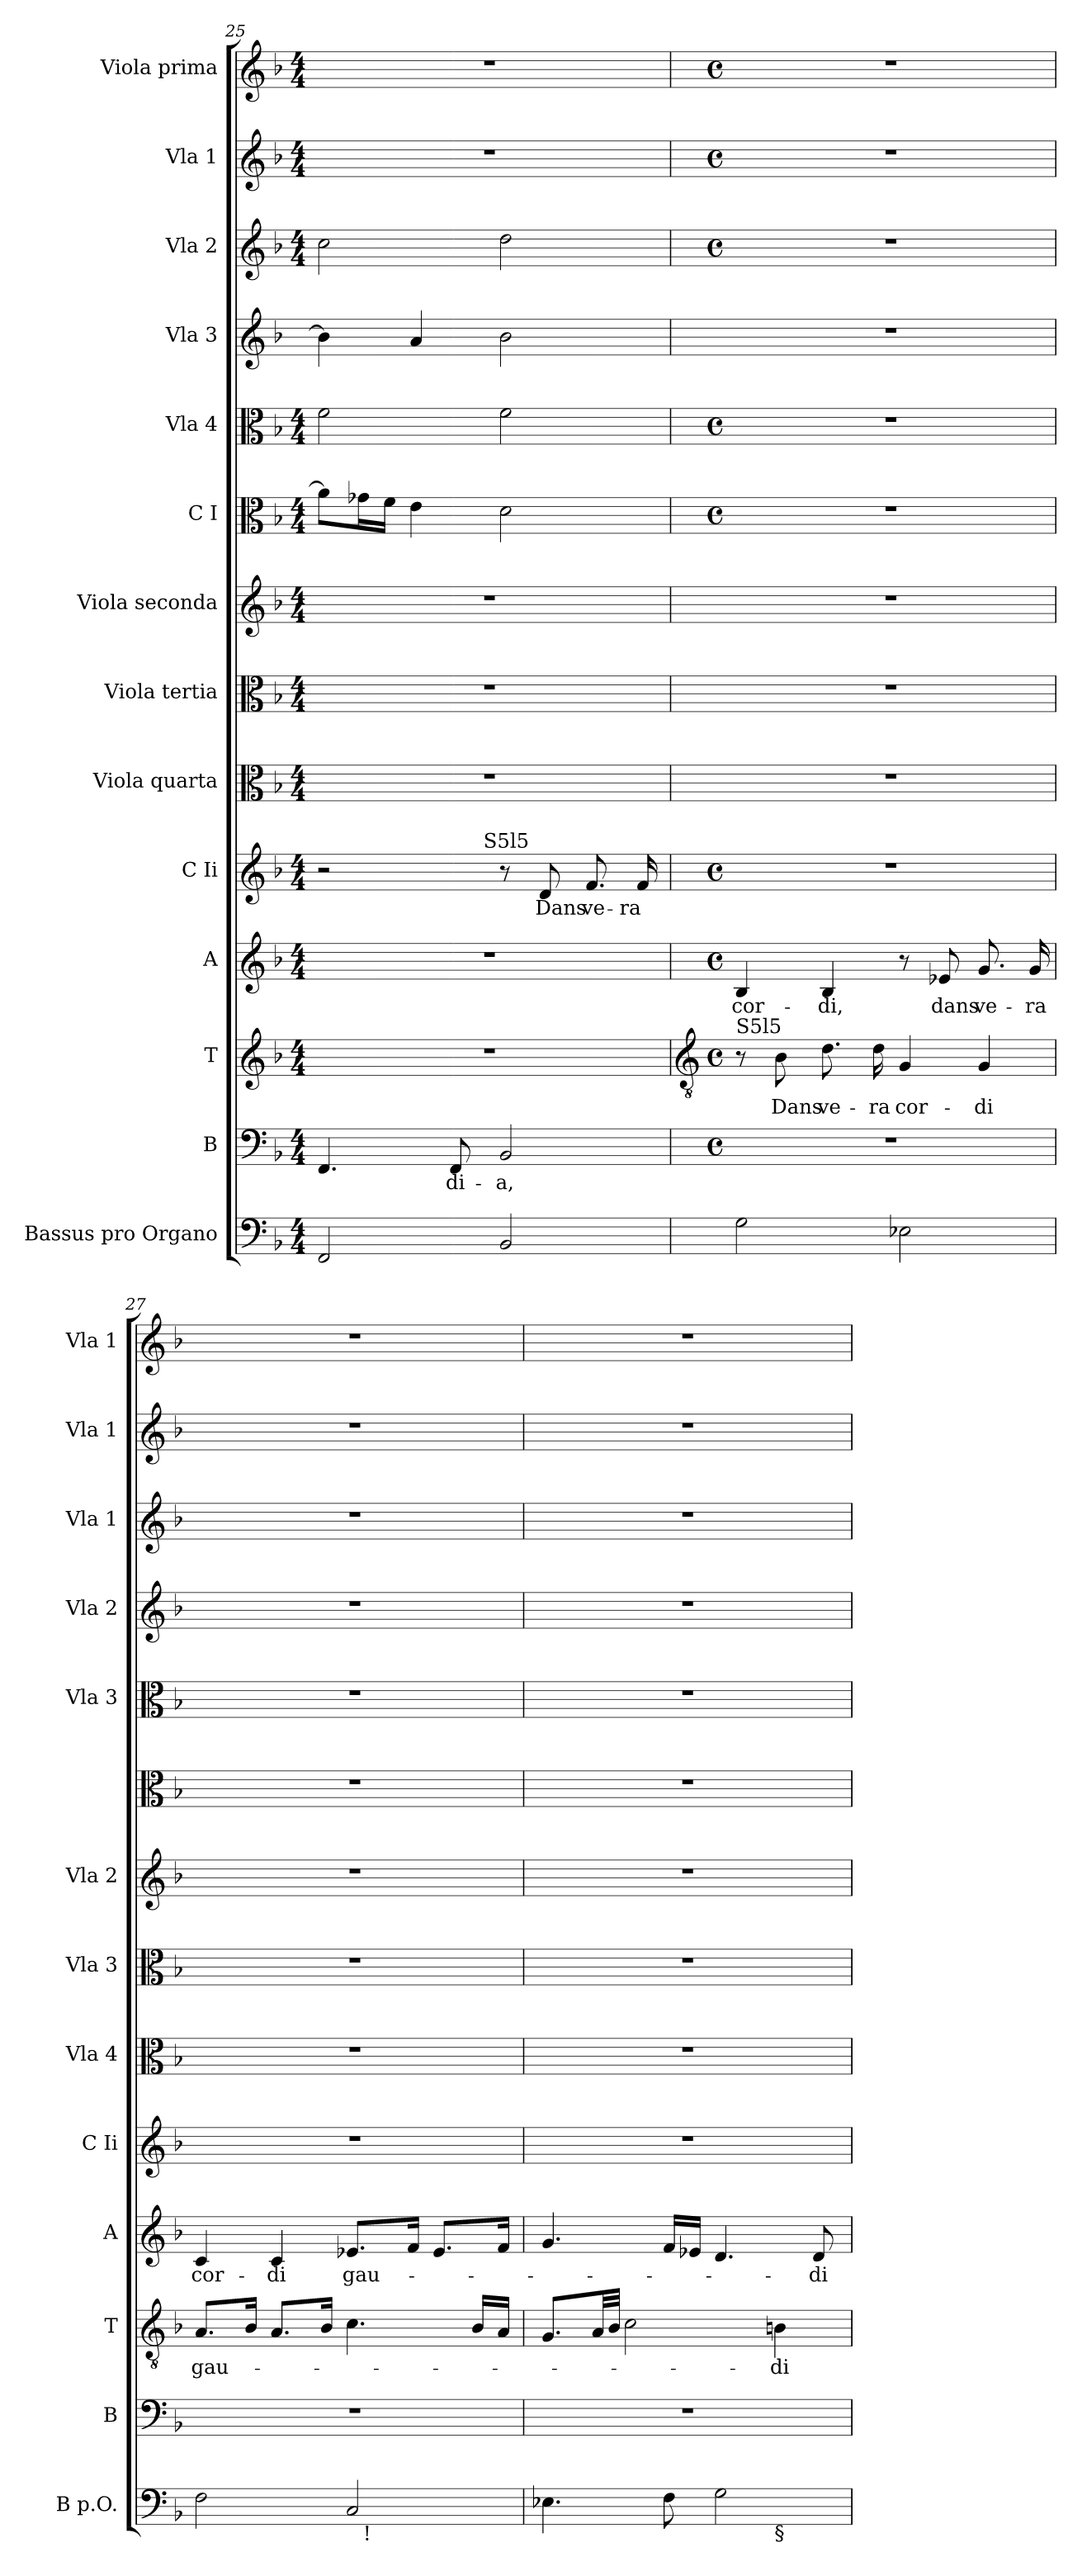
**kern	**kern	**text	**kern	**text	**kern	**text	**kern	**text	**kern	**kern	**kern	**kern	**kern	**kern	**kern	**kern	**kern
*part14	*part13	*part13	*part12	*part12	*part11	*part11	*part10	*part10	*part9	*part8	*part7	*part6	*part5	*part4	*part3	*part2	*part1
*staff14	*staff13	*staff13	*staff12	*staff12	*staff11	*staff11	*staff10	*staff10	*staff9	*staff8	*staff7	*staff6	*staff5	*staff4	*staff3	*staff2	*staff1
*I"Bassus pro Organo	*I"B	*	*I"T	*	*I"A	*	*I"C Ii	*	*I"Viola quarta	*I"Viola tertia	*I"Viola seconda	*I"C I	*I"Vla 4	*I"Vla 3	*I"Vla 2	*I"Vla 1	*I"Viola prima
*I'B p.O.	*I'B	*	*I'T	*	*I'A	*	*I'C Ii	*	*I'Vla 4	*I'Vla 3	*I'Vla 2	*	*I'Vla 3	*I'Vla 2	*I'Vla 1	*I'Vla 1	*I'Vla 1
*clefF4	*clefF4	*	*clefG2	*	*clefG2	*	*clefG2	*	*clefC3	*clefC3	*clefG2	*clefC3	*clefC3	*clefG2	*clefG2	*clefG2	*clefG2
*k[b-]	*k[b-]	*	*k[b-]	*	*k[b-]	*	*k[b-]	*	*k[b-]	*k[b-]	*k[b-]	*k[b-]	*k[b-]	*k[b-]	*k[b-]	*k[b-]	*k[b-]
*F:	*F:	*	*F:	*	*F:	*	*F:	*	*F:	*F:	*F:	*F:	*F:	*F:	*F:	*F:	*F:
*M4/4	*M4/4	*	*M4/4	*	*M4/4	*	*M4/4	*	*M4/4	*M4/4	*M4/4	*M4/4	*M4/4	*	*M4/4	*M4/4	*M4/4
=25	=25	=25	=25	=25	=25	=25	=25	=25	=25	=25	=25	=25	=25	=25	=25	=25	=25
*	*	*	*	*	*	*	*^	*	*	*	*	*	*	*	*	*	*
2FF</	4.FF/	.	1r	.	1r	.	2r	4...ryy	.	1r	1r	1r	8a\L]	2f\	4b-\]	2cc\	1r	1r
.	.	.	.	.	.	.	.	.	.	.	.	.	16g-X\L	.	.	.	.	.
.	.	.	.	.	.	.	.	.	.	.	.	.	16f\JJ	.	.	.	.	.
.	.	.	.	.	.	.	.	.	.	.	.	.	4e\	.	4a/	.	.	.
!	!	!LO:LY:b	!	!	!	!	!	!	!	!	!	!	!	!	!	!	!	!
.	8FF/	-di-	.	.	.	.	.	.	.	.	.	.	.	.	.	.	.	.
!	!	!	!	!	!	!	!	!LO:TX:a:t=S5l5	!	!	!	!	!	!	!	!	!	!
.	.	.	.	.	.	.	.	2ryy	.	.	.	.	.	.	.	.	.	.
!	!	!LO:LY:b	!	!	!	!	!	!	!	!	!	!	!	!	!	!	!	!
2BB-/	2BB-/	-a,	.	.	.	.	8r	.	.	.	.	.	2d>\	2f\	2b-\	2dd\	.	.
!	!	!	!	!	!	!	!	!	!LO:LY:b	!	!	!	!	!	!	!	!	!
.	.	.	.	.	.	.	8d</	.	Dans	.	.	.	.	.	.	.	.	.
!	!	!	!	!	!	!	!	!	!LO:LY:b	!	!	!	!	!	!	!	!	!
.	.	.	.	.	.	.	8.f/	.	ve-	.	.	.	.	.	.	.	.	.
!	!	!	!	!	!	!	!	!	!LO:LY:b	!	!	!	!	!	!	!	!	!
.	.	.	.	.	.	.	16f/	.	-ra	.	.	.	.	.	.	.	.	.
.	.	.	.	.	.	.	.	32ryy	.	.	.	.	.	.	.	.	.	.
*	*	*	*	*	*	*	*v	*v	*	*	*	*	*	*	*	*	*	*
!!LO:PB:g=z
=26	=26	=26	=26	=26	=26	=26	=26	=26	=26	=26	=26	=26	=26	=26	=26	=26	=26
*	*	*	*clefGv2	*	*	*	*	*	*	*	*	*	*	*	*	*	*
*	*M4/4	*	*M4/4	*	*M4/4	*	*M4/4	*	*	*	*	*M4/4	*M4/4	*	*M4/4	*M4/4	*M4/4
*	*met(c)	*	*met(c)	*	*met(c)	*	*met(c)	*	*	*	*	*met(c)	*met(c)	*	*met(c)	*met(c)	*met(c)
*	*	*	*	*	*	*	*^	*	*	*	*	*	*	*	*	*	*
!	!	!	!LO:TX:a:t=S5l5	!	!	!	!	!	!	!	!	!	!	!	!	!	!	!
!	!	!	!	!	!	!LO:LY:b	!	!	!	!	!	!	!	!	!	!	!	!
*	*	*	*	*	*	*	*v	*v	*	*	*	*	*	*	*	*	*	*
2G\	1r	.	8r	.	4B-</	cor-	1r	.	1r	1r	1r	1r	1r	1r	1r	1r	1r
!	!	!	!	!LO:LY:b	!	!	!	!	!	!	!	!	!	!	!	!	!
.	.	.	8B->\	Dans	.	.	.	.	.	.	.	.	.	.	.	.	.
!	!	!	!	!LO:LY:b	!	!LO:LY:b	!	!	!	!	!	!	!	!	!	!	!
.	.	.	8.d\	ve-	4B-/	-di,	.	.	.	.	.	.	.	.	.	.	.
!	!	!	!	!LO:LY:b	!	!	!	!	!	!	!	!	!	!	!	!	!
.	.	.	16d\	-ra	.	.	.	.	.	.	.	.	.	.	.	.	.
!	!	!	!	!LO:LY:b	!	!	!	!	!	!	!	!	!	!	!	!	!
2E-X\	.	.	4G/	cor-	8r	.	.	.	.	.	.	.	.	.	.	.	.
!	!	!	!	!	!	!LO:LY:b	!	!	!	!	!	!	!	!	!	!	!
.	.	.	.	.	8e-X/	dans	.	.	.	.	.	.	.	.	.	.	.
!	!	!	!	!LO:LY:b	!	!LO:LY:b	!	!	!	!	!	!	!	!	!	!	!
.	.	.	4G/	-di	8.g/	ve-	.	.	.	.	.	.	.	.	.	.	.
!	!	!	!	!	!	!LO:LY:b	!	!	!	!	!	!	!	!	!	!	!
.	.	.	.	.	16g/	-ra	.	.	.	.	.	.	.	.	.	.	.
=27	=27	=27	=27	=27	=27	=27	=27	=27	=27	=27	=27	=27	=27	=27	=27	=27	=27
!	!	!	!	!LO:LY:b	!	!LO:LY:b	!	!	!	!	!	!	!	!	!	!	!
*^	*	*	*	*	*	*	*	*	*	*	*	*	*	*	*	*	*
2F\	2ryy	1r	.	8.A/L	gau-	4c/	cor-	1r	.	1r	1r	1r	1r	1r	1r	1r	1r	1r
.	.	.	.	16B-/Jk	.	.	.	.	.	.	.	.	.	.	.	.	.	.
!	!	!	!	!	!	!	!LO:LY:b	!	!	!	!	!	!	!	!	!	!	!
.	.	.	.	8.A/L	.	4c/	-di	.	.	.	.	.	.	.	.	.	.	.
.	.	.	.	16B-/Jk	.	.	.	.	.	.	.	.	.	.	.	.	.	.
!	!	!	!	!	!	!	!LO:LY:b	!	!	!	!	!	!	!	!	!	!	!
2C/	32ryy	.	.	4.c\	.	8.e-X/L	gau-	.	.	.	.	.	.	.	.	.	.	.
!	!LO:TX:b:t=!	!	!	!	!	!	!	!	!	!	!	!	!	!	!	!	!	!
.	4...ryy	.	.	.	.	.	.	.	.	.	.	.	.	.	.	.	.	.
.	.	.	.	.	.	16f/Jk	.	.	.	.	.	.	.	.	.	.	.	.
.	.	.	.	.	.	8.e-/L	.	.	.	.	.	.	.	.	.	.	.	.
.	.	.	.	16B-/LL	.	.	.	.	.	.	.	.	.	.	.	.	.	.
.	.	.	.	16A/JJ	.	16f/Jk	.	.	.	.	.	.	.	.	.	.	.	.
=28	=28	=28	=28	=28	=28	=28	=28	=28	=28	=28	=28	=28	=28	=28	=28	=28	=28	=28
4.E-X>\	2.ryy	1r	.	8.G/L	.	4.g/	.	1r	.	1r	1r	1r	1r	1r	1r	1r	1r	1r
.	.	.	.	32A/LL	.	.	.	.	.	.	.	.	.	.	.	.	.	.
.	.	.	.	32B-/JJJ	.	.	.	.	.	.	.	.	.	.	.	.	.	.
.	.	.	.	2c\	.	.	.	.	.	.	.	.	.	.	.	.	.	.
8F>\	.	.	.	.	.	16f/LL	.	.	.	.	.	.	.	.	.	.	.	.
.	.	.	.	.	.	16e-X/JJ	.	.	.	.	.	.	.	.	.	.	.	.
2G>\	.	.	.	.	.	4.d/	.	.	.	.	.	.	.	.	.	.	.	.
!	!LO:TX:b:t=§	!	!	!	!	!	!	!	!	!	!	!	!	!	!	!	!	!
!	!	!	!	!	!LO:LY:b	!	!	!	!	!	!	!	!	!	!	!	!	!
.	4ryy	.	.	4Bn\	-di-	.	.	.	.	.	.	.	.	.	.	.	.	.
!	!	!	!	!	!	!	!LO:LY:b	!	!	!	!	!	!	!	!	!	!	!
.	.	.	.	.	.	8d/	-di-	.	.	.	.	.	.	.	.	.	.	.
*v	*v	*	*	*	*	*	*	*	*	*	*	*	*	*	*	*	*	*
=	=	=	=	=	=	=	=	=	=	=	=	=	=	=	=	=	=
*-	*-	*-	*-	*-	*-	*-	*-	*-	*-	*-	*-	*-	*-	*-	*-	*-	*-
